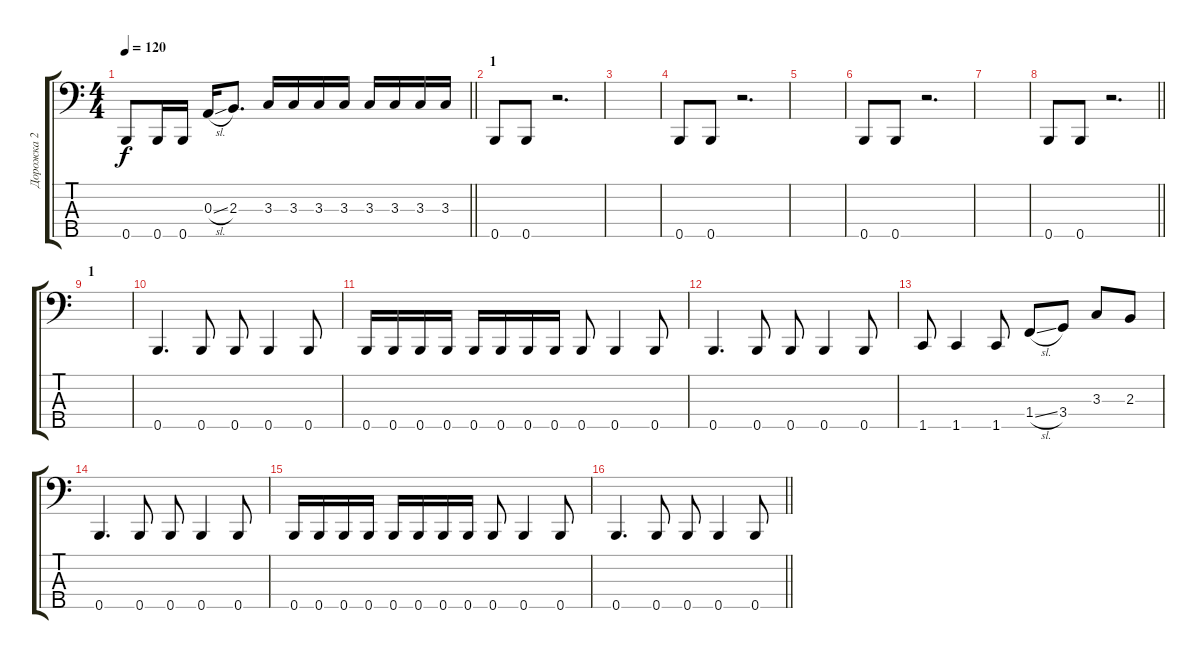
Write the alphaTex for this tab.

\track ("Дорожка 2" "Дорожка 2") {instrument electricbassfinger}
\staff {score tabs}
\tuning (G2 D2 A1 E1 B0) {hide}
\ts (4 4)
\tempo 120
\clef f4
\barLineRight lightlight
\ks c
0.5.8{dy f} 0.5.16 0.5.16 0.3{sl}.16 2.3.8{d} 3.3.16 3.3.16 3.3.16 3.3.16 3.3.16 3.3.16 3.3.16 3.3.16 |
\section ("" "1")
0.5.8 0.5.8 r.2{d} |
|
0.5.8 0.5.8 r.2{d} |
|
0.5.8 0.5.8 r.2{d} |
|
\barLineRight lightlight
0.5.8 0.5.8 r.2{d} |
\section ("" "1")
|
0.5.4{d} 0.5.8 0.5.8 0.5.4 0.5.8 |
0.5.16 0.5.16 0.5.16 0.5.16 0.5.16 0.5.16 0.5.16 0.5.16 0.5.8 0.5.4 0.5.8 |
0.5.4{d} 0.5.8 0.5.8 0.5.4 0.5.8 |
1.5.8 1.5.4 1.5.8 1.4{sl}.8 3.4.8 3.3.8 2.3.8 |
0.5.4{d} 0.5.8 0.5.8 0.5.4 0.5.8 |
0.5.16 0.5.16 0.5.16 0.5.16 0.5.16 0.5.16 0.5.16 0.5.16 0.5.8 0.5.4 0.5.8 |
\barLineRight lightlight
0.5.4{d} 0.5.8 0.5.8 0.5.4 0.5{sl}.8
